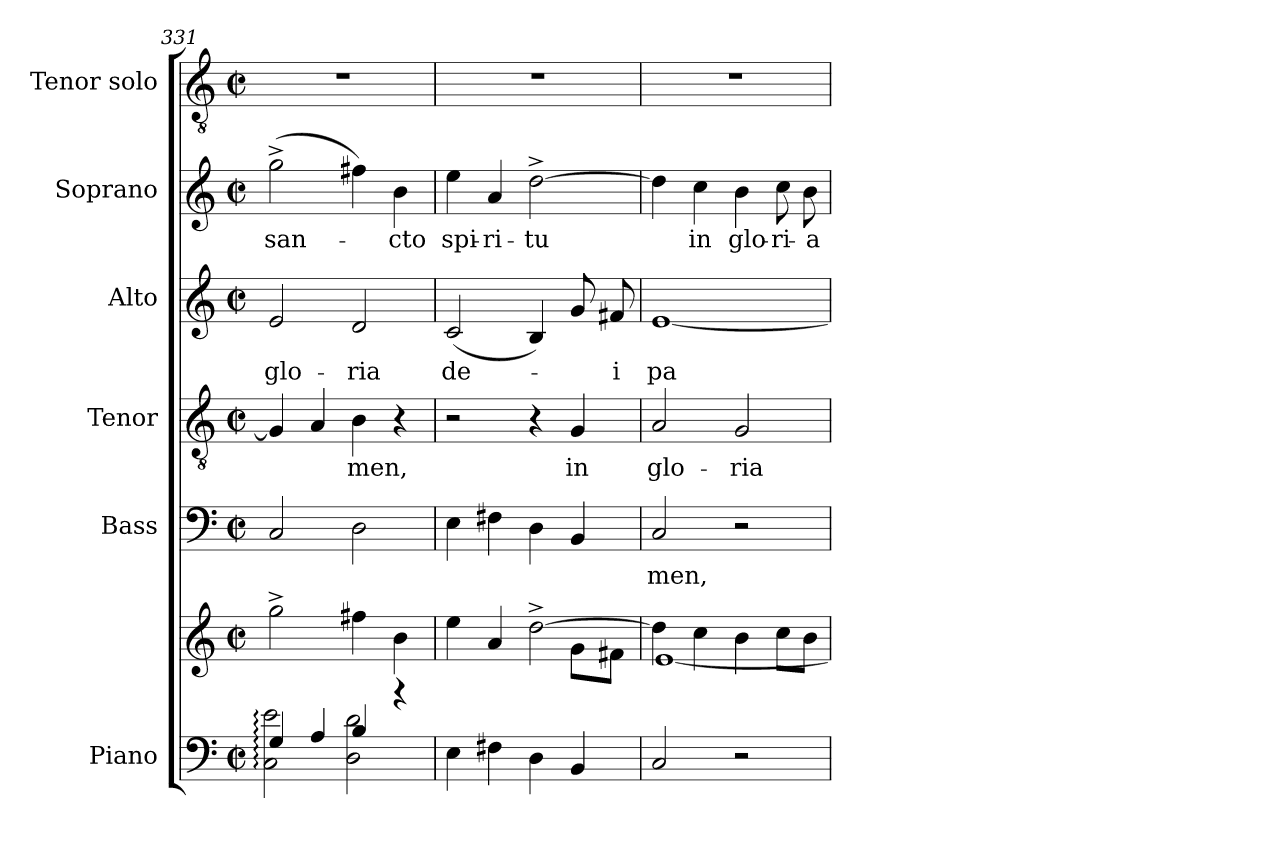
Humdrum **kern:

**kern	**kern	**kern	**text	**kern	**text	**kern	**text	**kern	**text	**kern
*part6	*part6	*part5	*part5	*part4	*part4	*part3	*part3	*part2	*part2	*part1
*staff7	*staff6	*staff5	*staff5	*staff4	*staff4	*staff3	*staff3	*staff2	*staff2	*staff1
*I"Piano	*	*I"Bass	*	*I"Tenor	*	*I"Alto	*	*I"Soprano	*	*I"Tenor solo
*I'Pno.	*	*I'B.	*	*I'T.	*	*I'A.	*	*I'S.	*	*I'T.s
*clefF4	*clefG2	*clefF4	*	*clefGv2	*	*clefG2	*	*clefG2	*	*clefGv2
*k[]	*k[]	*k[]	*	*k[]	*	*k[]	*	*k[]	*	*k[]
*M2/2	*M2/2	*M2/2	*	*M2/2	*	*M2/2	*	*M2/2	*	*M2/2
*met(c|)	*met(c|)	*met(c|)	*	*met(c|)	*	*met(c|)	*	*met(c|)	*	*met(c|)
=331	=331	=331	=331	=331	=331	=331	=331	=331	=331	=331
*^	*	*	*	*	*	*	*	*	*	*
!	!	!	!	!	!	!	!	!LO:LY:b	!	!LO:LY:b	!
4G/	2C\: 2e\:	2gg^\	2C/	.	4G/]	.	2e/	glo-	(>2gg^\	san-	1r
4A/	.	.	.	.	4A/	.	.	.	.	.	.
!	!	!	!	!	!	!LO:LY:b	!	!LO:LY:b	!	!	!
4B/	2D\ 2d\	4ff#X\	2D\	.	4B\	-men,	2d/	-ria	4ff#X\)	.	.
!	!	!	!	!	!	!	!	!	!	!LO:LY:b	!
4r	.	4b\	.	.	4r	.	.	.	4b\	-cto	.
*v	*v	*	*	*	*	*	*	*	*	*	*
=332	=332	=332	=332	=332	=332	=332	=332	=332	=332	=332
*	*^	*	*	*	*	*	*	*	*	*
!	!	!	!	!	!	!	!	!LO:LY:b	!	!LO:LY:b	!
4E\	4ee\	2.ryy	4E\	.	2r	.	(<2c/	de-	4ee\	spi-	1r
!	!	!	!	!	!	!	!	!	!	!LO:LY:b	!
4F#X\	4a/	.	4F#X\	.	.	.	.	.	4a/	-ri-	.
!	!	!	!	!	!	!	!	!	!	!LO:LY:b	!
4D\	[2dd^\	.	4D\	.	4r	.	4B/)	.	[2dd^\	-tu	.
!	!	!	!	!	!	!LO:LY:b	!	!	!	!	!
4BB/	.	8g\L	4BB/	.	4G/	in	8g/	.	.	.	.
!	!	!	!	!	!	!	!	!LO:LY:b	!	!	!
.	.	8f#X\J	.	.	.	.	8f#X/	-i	.	.	.
=333	=333	=333	=333	=333	=333	=333	=333	=333	=333	=333	=333
!	!	!	!	!LO:LY:b	!	!LO:LY:b	!	!LO:LY:b	!	!	!
2C/	4dd\]	[1e	2C/	-men,	2A/	glo-	[1e	pa-	4dd\]	.	1r
!	!	!	!	!	!	!	!	!	!	!LO:LY:b	!
.	4cc\	.	.	.	.	.	.	.	4cc\	in	.
!	!	!	!	!	!	!LO:LY:b	!	!	!	!LO:LY:b	!
2r	4b\	.	2r	.	2G/	-ria	.	.	4b\	glo-	.
!	!	!	!	!	!	!	!	!	!	!LO:LY:b	!
.	8cc\L	.	.	.	.	.	.	.	8cc\	-ri-	.
!	!	!	!	!	!	!	!	!	!	!LO:LY:b	!
.	8b\J	.	.	.	.	.	.	.	8b\	-a	.
*	*v	*v	*	*	*	*	*	*	*	*	*
=	=	=	=	=	=	=	=	=	=	=
*-	*-	*-	*-	*-	*-	*-	*-	*-	*-	*-
